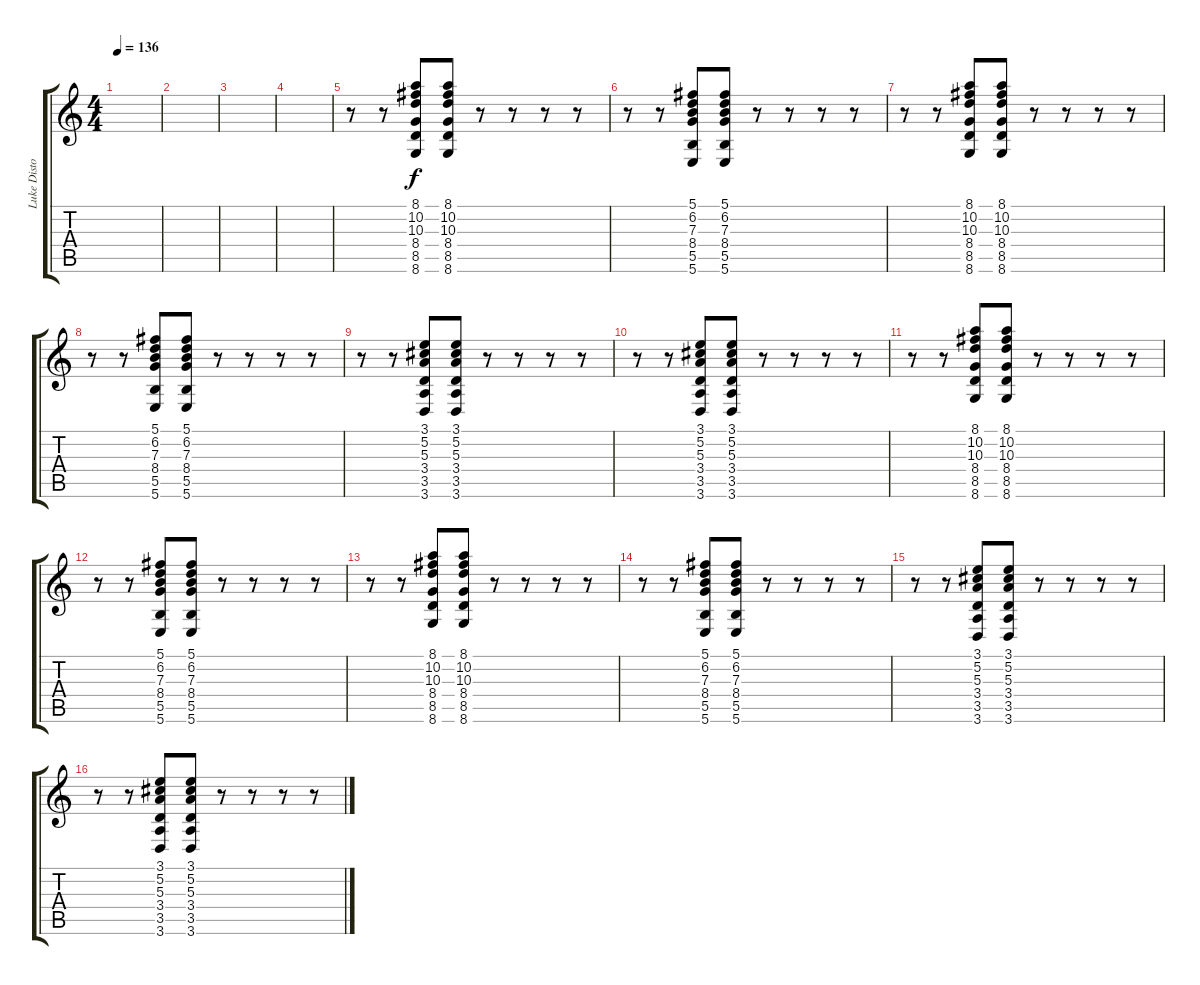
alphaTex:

\track ("Luke Distorted" "Luke Disto") {instrument distortionguitar}
\staff {score tabs}
\tuning (Db4 Ab3 E3 B2 Gb2 B1) {hide}
\ts (4 4)
\tempo 136
\clef g2
\ks c
|
|
|
|
r.8 r.8 (8.1 10.2 10.3 8.4 8.5 8.6).8 (8.1 10.2 10.3 8.4 8.5 8.6).8 r.8 r.8 r.8 r.8 |
r.8 r.8 (5.1 6.2 7.3 8.4 5.5 5.6).8 (5.1 6.2 7.3 8.4 5.5 5.6).8 r.8 r.8 r.8 r.8 |
r.8 r.8 (8.1 10.2 10.3 8.4 8.5 8.6).8 (8.1 10.2 10.3 8.4 8.5 8.6).8 r.8 r.8 r.8 r.8 |
r.8 r.8 (5.1 6.2 7.3 8.4 5.5 5.6).8 (5.1 6.2 7.3 8.4 5.5 5.6).8 r.8 r.8 r.8 r.8 |
r.8 r.8 (3.1 5.2 5.3 3.4 3.5 3.6).8 (3.1 5.2 5.3 3.4 3.5 3.6).8 r.8 r.8 r.8 r.8 |
r.8 r.8 (3.1 5.2 5.3 3.4 3.5 3.6).8 (3.1 5.2 5.3 3.4 3.5 3.6).8 r.8 r.8 r.8 r.8 |
r.8 r.8 (8.1 10.2 10.3 8.4 8.5 8.6).8 (8.1 10.2 10.3 8.4 8.5 8.6).8 r.8 r.8 r.8 r.8 |
r.8 r.8 (5.1 6.2 7.3 8.4 5.5 5.6).8 (5.1 6.2 7.3 8.4 5.5 5.6).8 r.8 r.8 r.8 r.8 |
r.8 r.8 (8.1 10.2 10.3 8.4 8.5 8.6).8 (8.1 10.2 10.3 8.4 8.5 8.6).8 r.8 r.8 r.8 r.8 |
r.8 r.8 (5.1 6.2 7.3 8.4 5.5 5.6).8 (5.1 6.2 7.3 8.4 5.5 5.6).8 r.8 r.8 r.8 r.8 |
r.8 r.8 (3.1 5.2 5.3 3.4 3.5 3.6).8 (3.1 5.2 5.3 3.4 3.5 3.6).8 r.8 r.8 r.8 r.8 |
r.8 r.8 (3.1 5.2 5.3 3.4 3.5 3.6).8 (3.1 5.2 5.3 3.4 3.5 3.6).8 r.8 r.8 r.8 r.8
